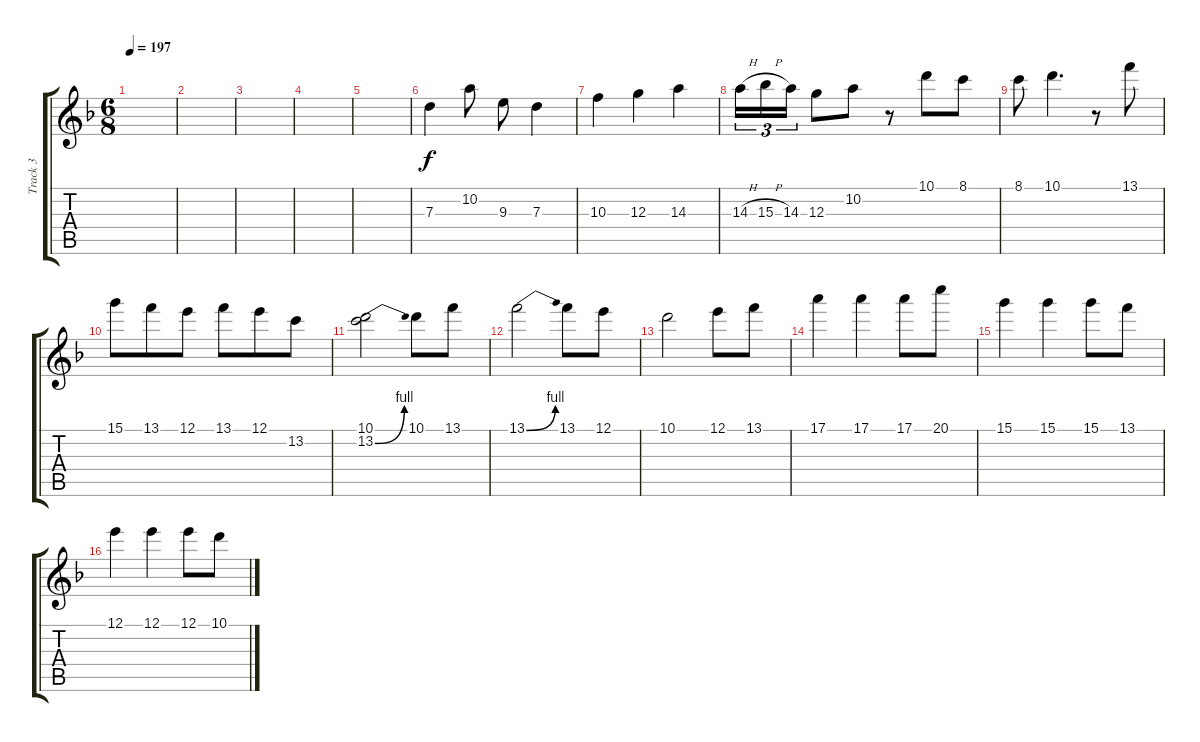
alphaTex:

\track ("Track 3" "Track 3") {instrument distortionguitar}
\staff {score tabs}
\tuning (E4 B3 G3 D3 A2 D2) {hide}
\ts (6 8)
\tempo 197
\clef g2
\ks f
|
|
|
|
|
7.3.4 10.2.8 9.3.8 7.3.4 |
10.3.4 12.3.4 14.3.4 |
14.3{h}.16{tu (3 2)} 15.3{h}.16{tu (3 2)} 14.3.16{tu (3 2)} 12.3.8 10.2.8 r.8 10.1.8 8.1.8 |
8.1.8 10.1.4{d} r.8 13.1.8 |
15.1.8 13.1.8 12.1.8 13.1.8 12.1.8 13.2.8 |
(10.1 13.2{be (bend 0 0 60 4)}).2 10.1.8 13.1.8 |
13.1{be (bend 0 0 60 4)}.2 13.1.8 12.1.8 |
10.1.2 12.1.8 13.1.8 |
17.1.4 17.1.4 17.1.8 20.1.8 |
15.1.4 15.1.4 15.1.8 13.1.8 |
12.1.4 12.1.4 12.1.8 10.1.8
